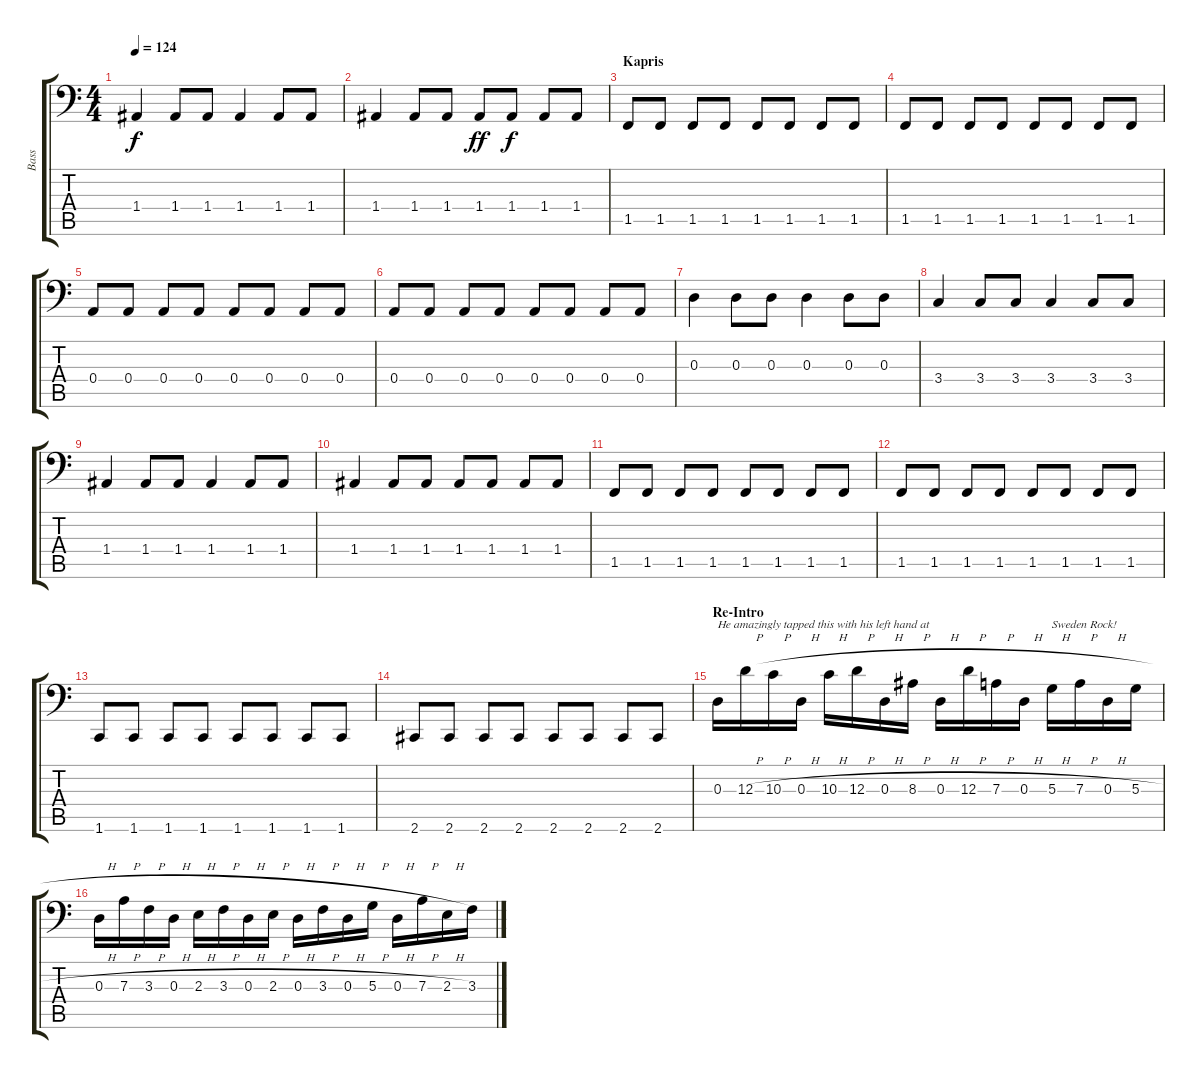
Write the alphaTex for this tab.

\track ("Bass" "Bass") {instrument electricbassfinger}
\staff {score tabs}
\tuning (C3 G2 D2 A1 E1 B0) {hide}
\ts (4 4)
\section ("" "")
\tempo 124
\clef f4
\ks c
1.4.4{dy f} 1.4.8 1.4.8 1.4.4 1.4.8 1.4.8 |
1.4.4 1.4.8 1.4.8 1.4.8{dy ff} 1.4.8{dy f} 1.4.8 1.4.8 |
\section ("" "Kapris")
1.5.8 1.5.8 1.5.8 1.5.8 1.5.8 1.5.8 1.5.8 1.5.8 |
1.5.8 1.5.8 1.5.8 1.5.8 1.5.8 1.5.8 1.5.8 1.5.8 |
0.4.8 0.4.8 0.4.8 0.4.8 0.4.8 0.4.8 0.4.8 0.4.8 |
0.4.8 0.4.8 0.4.8 0.4.8 0.4.8 0.4.8 0.4.8 0.4.8 |
\section ("" "")
0.3.4 0.3.8 0.3.8 0.3.4 0.3.8 0.3.8 |
3.4.4 3.4.8 3.4.8 3.4.4 3.4.8 3.4.8 |
1.4.4 1.4.8 1.4.8 1.4.4 1.4.8 1.4.8 |
1.4.4 1.4.8 1.4.8 1.4.8 1.4.8 1.4.8 1.4.8 |
\section ("" "")
1.5.8 1.5.8 1.5.8 1.5.8 1.5.8 1.5.8 1.5.8 1.5.8 |
1.5.8 1.5.8 1.5.8 1.5.8 1.5.8 1.5.8 1.5.8 1.5.8 |
\section ("" "")
1.6.8 1.6.8 1.6.8 1.6.8 1.6.8 1.6.8 1.6.8 1.6.8 |
2.6.8 2.6.8 2.6.8 2.6.8 2.6.8 2.6.8 2.6.8 2.6.8 |
\section ("" "Re-Intro")
0.3.16{txt "He amazingly tapped this with his left hand at"} 12.3{h}.16 10.3{h}.16 0.3{h}.16 10.3{h}.16 12.3{h}.16 0.3{h}.16 8.3{h}.16 0.3{h}.16 12.3{h}.16 7.3{h}.16 0.3{h}.16 5.3{h}.16{txt "Sweden Rock!"} 7.3{h}.16 0.3{h}.16 5.3{h}.16 |
0.3{h}.16 7.3{h}.16 3.3{h}.16 0.3{h}.16 2.3{h}.16 3.3{h}.16 0.3{h}.16 2.3{h}.16 0.3{h}.16 3.3{h}.16 0.3{h}.16 5.3{h}.16 0.3{h}.16 7.3{h}.16 2.3{h}.16 3.3{h}.16
